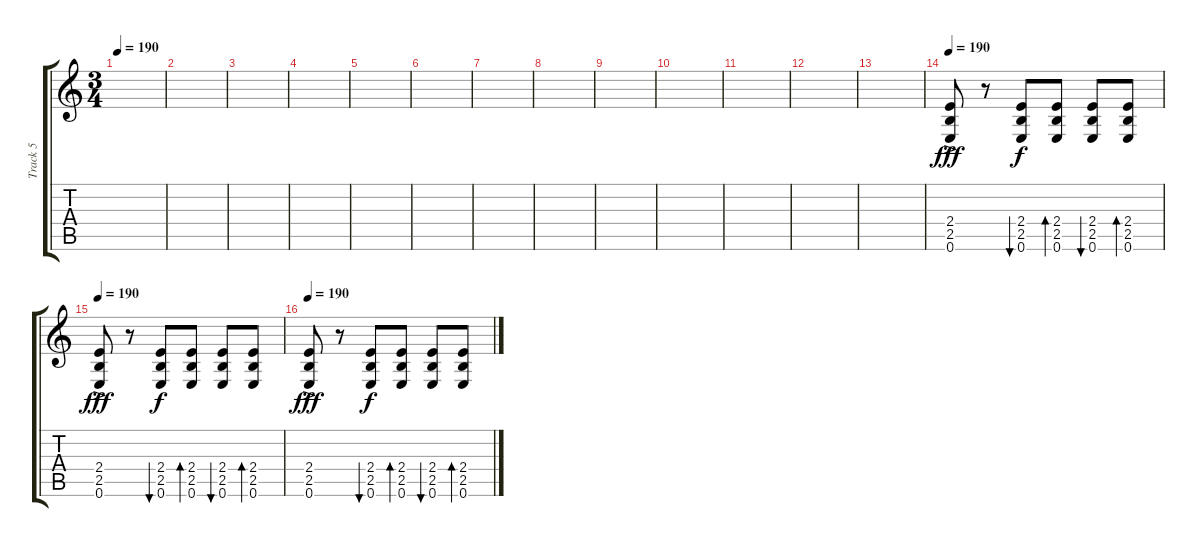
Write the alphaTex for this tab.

\track ("Track 5" "Track 5") {instrument overdrivenguitar}
\staff {score tabs}
\tuning (E4 B3 G3 D3 A2 E2) {hide}
\ts (3 4)
\tempo 190
\clef g2
\ks c
|
|
|
|
|
|
|
|
|
|
|
|
|
\tempo 190
(2.4 2.5{ac} 0.6).8{dy fff volume 9} r.8 (2.4 2.5 0.6).8{bu 240 dy f} (2.4 2.5 0.6).8{bd 240} (2.4 2.5 0.6).8{bu 240} (2.4 2.5 0.6).8{bd 240} |
\tempo 190
(2.4 2.5{ac} 0.6).8{dy fff volume 9} r.8 (2.4 2.5 0.6).8{bu 240 dy f} (2.4 2.5 0.6).8{bd 240} (2.4 2.5 0.6).8{bu 240} (2.4 2.5 0.6).8{bd 240} |
\tempo 190
(2.4 2.5{ac} 0.6).8{dy fff volume 9} r.8 (2.4 2.5 0.6).8{bu 240 dy f} (2.4 2.5 0.6).8{bd 240} (2.4 2.5 0.6).8{bu 240} (2.4 2.5 0.6).8{bd 240}
